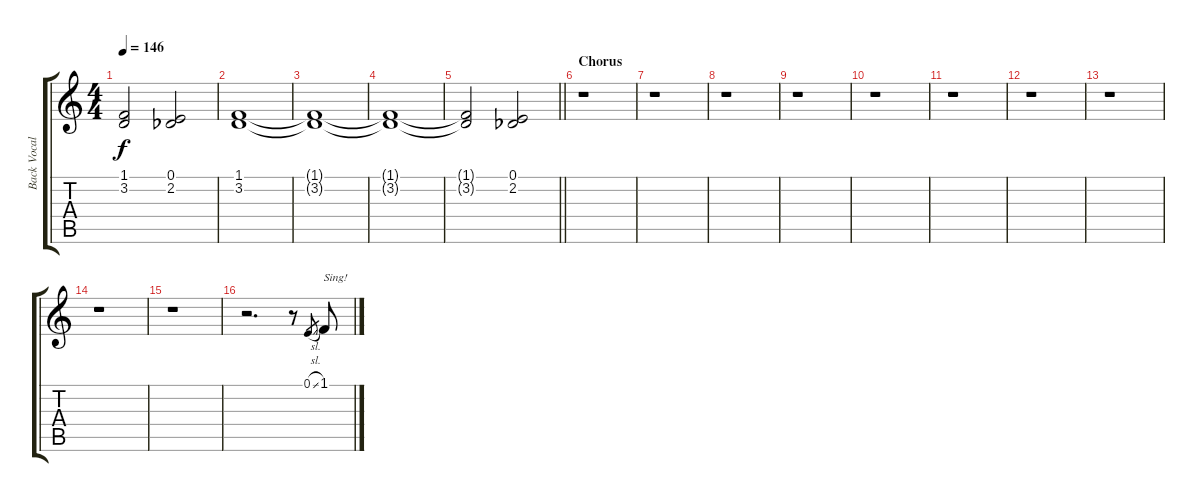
\track ("Back Vocal" "Back Vocal") {instrument voiceoohs}
\staff {score tabs}
\tuning (E4 B3 G3 D3 A2 D2) {hide}
\ts (4 4)
\tempo 146
\clef g2
\ks c
(1.1{t} 3.2{t}).2{dy f} (0.1 2.2{acc b}).2 |
(1.1 3.2).1 |
(1.1{t} 3.2{t}).1 |
(1.1{t} 3.2{t}).1 |
\barLineRight lightlight
(1.1{t} 3.2{t}).2 (0.1 2.2{acc b}).2 |
\section ("" "Chorus")
r.1 |
r.1 |
r.1 |
r.1 |
r.1 |
r.1 |
r.1 |
r.1 |
r.1 |
r.1 |
r.2{d instrument tenorsax} r.8 0.1{sl}.8{gr} 1.1.8{txt "Sing!"}
